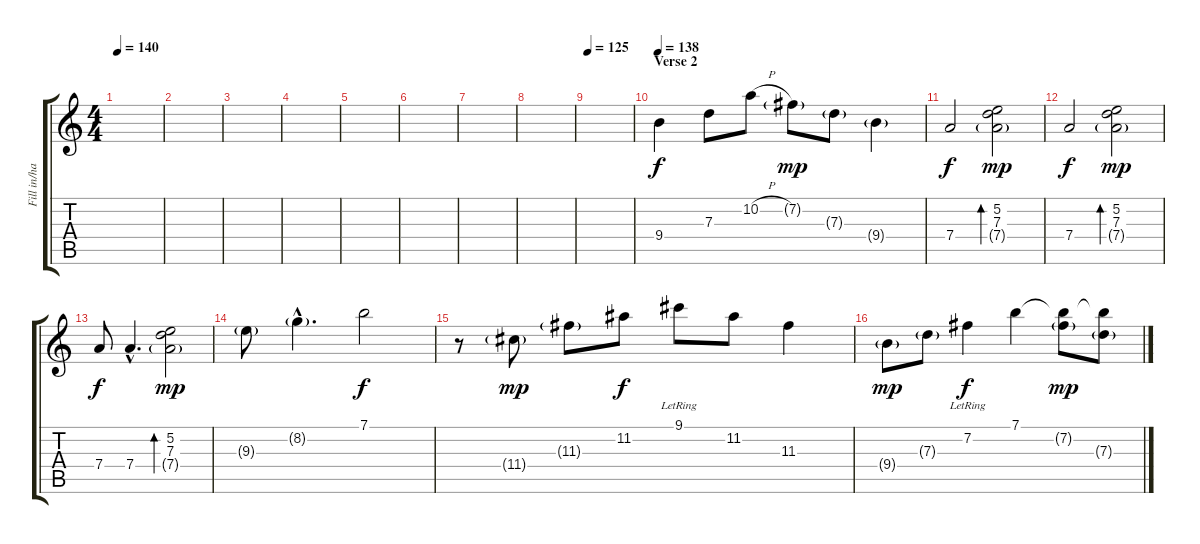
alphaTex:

\track ("Fill in/harmony" "Fill in/ha") {instrument acousticguitarsteel}
\staff {score tabs}
\tuning (E4 B3 G3 D3 A2 E2) {hide}
\ts (4 4)
\tempo 140
\clef g2
\ks c
|
|
|
|
|
|
|
|
\tempo 125
|
\section ("" "Verse 2")
\tempo 138
9.4.4 7.3.8 10.2{h}.8 7.2{g}.8{dy mp} 7.3{g}.8 9.4{g}.4 |
7.4.2{dy f} (5.2 7.3 7.4{g}).2{bd 120 dy mp} |
7.4.2{dy f} (5.2 7.3 7.4{g}).2{bd 120 dy mp} |
7.4.8{dy f} 7.4{hac}.4{d} (5.2 7.3 7.4{g}).2{bd 120 dy mp} |
9.3{g}.8 8.2{g hac}.4{d} 7.1.2{dy f} |
r.8 11.4{g}.8{dy mp} 11.3{g}.8 11.2.8{dy f} 9.1{lr}.8 11.2.8 11.3.4 |
9.4{g}.8{dy mp} 7.3{g}.8 7.2{lr}.4{dy f} 7.1.4 (7.1{t} 7.2{g}).8{dy mp} (7.1{t} 7.3{g}).8
